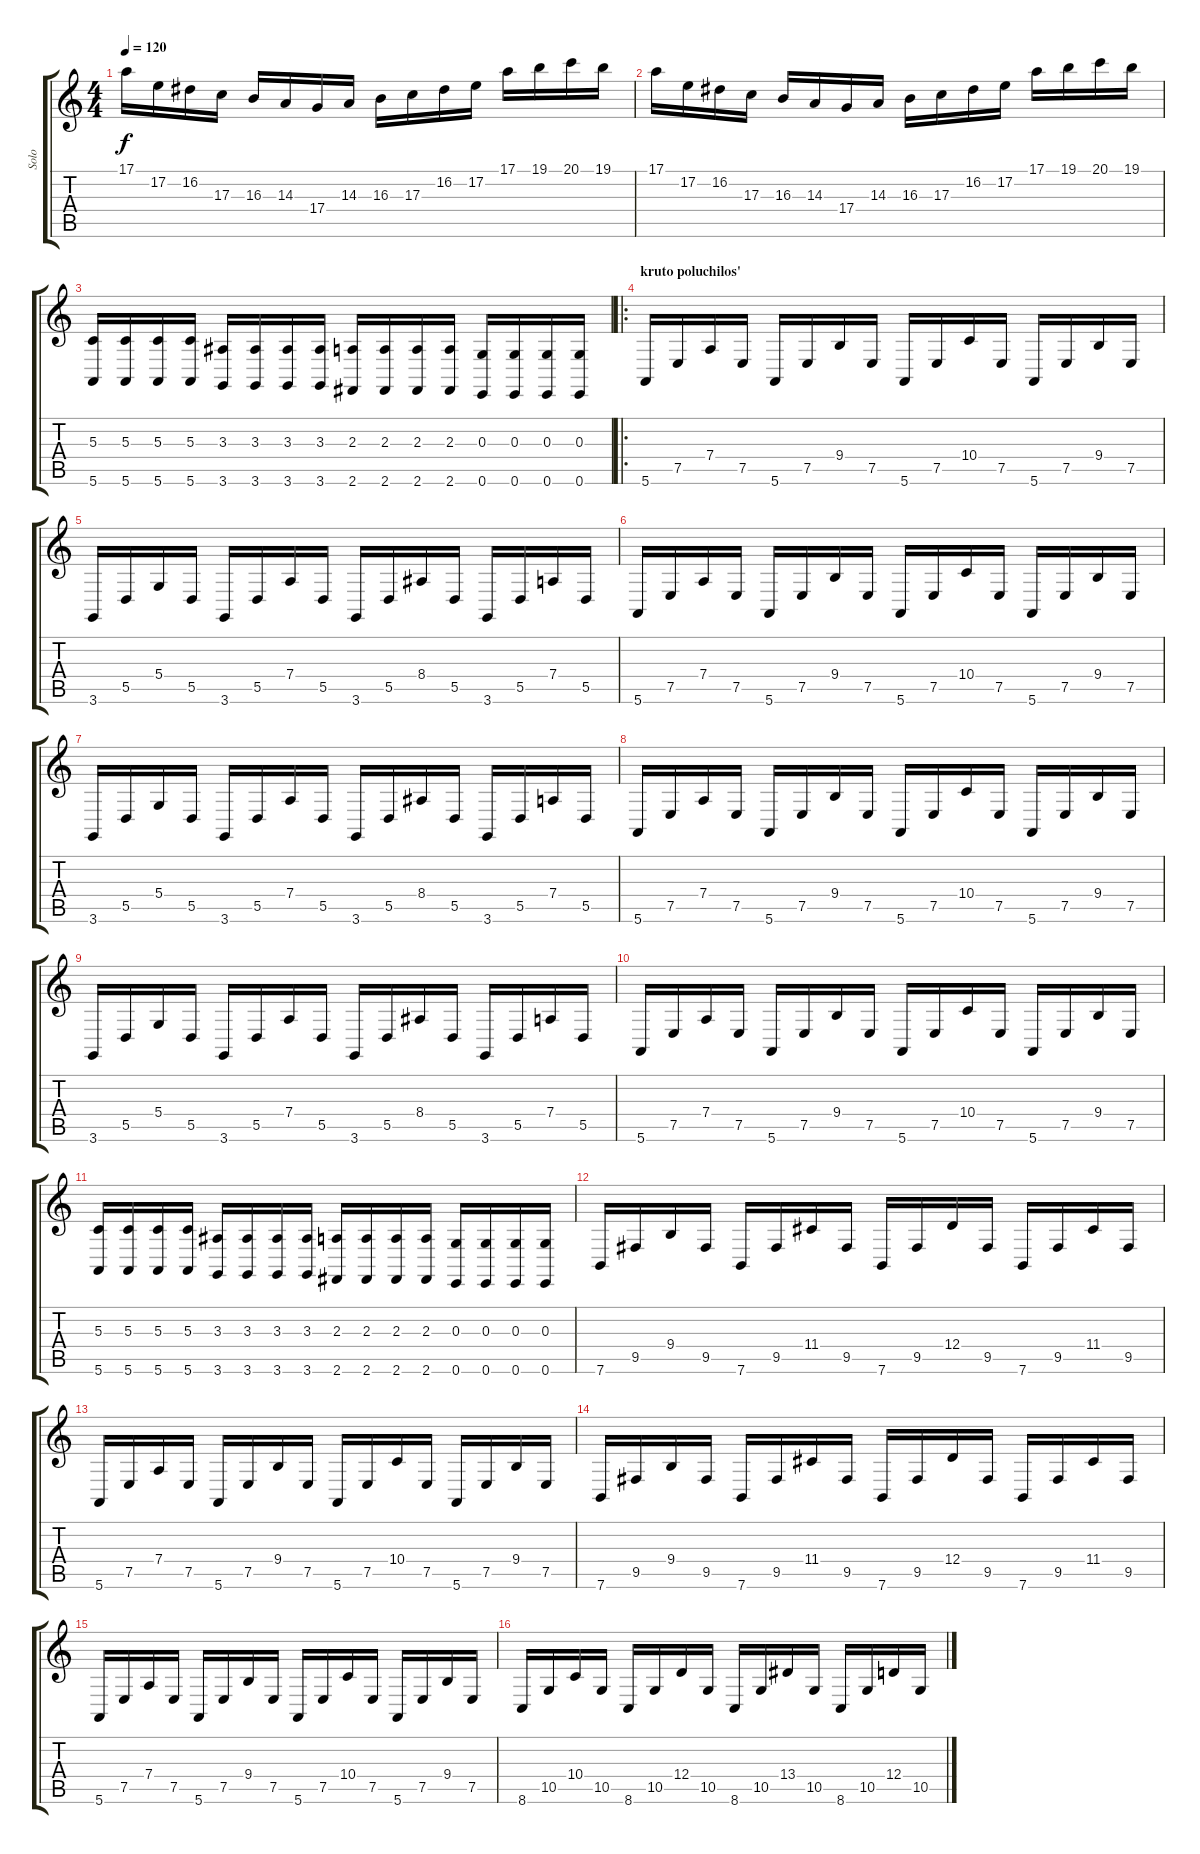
\track ("Solo" "Solo") {instrument lead8bassandlead}
\staff {score tabs}
\tuning (E4 B3 G3 D3 A2 E2) {hide}
\ts (4 4)
\tempo 120
\clef g2
\ks c
17.1.16{dy f} 17.2.16 16.2.16 17.3.16 16.3.16 14.3.16 17.4.16 14.3.16 16.3.16 17.3.16 16.2.16 17.2.16 17.1.16 19.1.16 20.1.16 19.1.16 |
17.1.16 17.2.16 16.2.16 17.3.16 16.3.16 14.3.16 17.4.16 14.3.16 16.3.16 17.3.16 16.2.16 17.2.16 17.1.16 19.1.16 20.1.16 19.1.16 |
(5.3 5.6).16 (5.3 5.6).16 (5.3 5.6).16 (5.3 5.6).16 (3.3 3.6).16 (3.3 3.6).16 (3.3 3.6).16 (3.3 3.6).16 (2.3 2.6).16 (2.3 2.6).16 (2.3 2.6).16 (2.3 2.6).16 (0.3 0.6).16 (0.3 0.6).16 (0.3 0.6).16 (0.3 0.6).16 |
\ro
\section ("" "kruto poluchilos'")
5.6.16 7.5.16 7.4.16 7.5.16 5.6.16 7.5.16 9.4.16 7.5.16 5.6.16 7.5.16 10.4.16 7.5.16 5.6.16 7.5.16 9.4.16 7.5.16 |
3.6.16 5.5.16 5.4.16 5.5.16 3.6.16 5.5.16 7.4.16 5.5.16 3.6.16 5.5.16 8.4.16 5.5.16 3.6.16 5.5.16 7.4.16 5.5.16 |
5.6.16 7.5.16 7.4.16 7.5.16 5.6.16 7.5.16 9.4.16 7.5.16 5.6.16 7.5.16 10.4.16 7.5.16 5.6.16 7.5.16 9.4.16 7.5.16 |
3.6.16 5.5.16 5.4.16 5.5.16 3.6.16 5.5.16 7.4.16 5.5.16 3.6.16 5.5.16 8.4.16 5.5.16 3.6.16 5.5.16 7.4.16 5.5.16 |
5.6.16 7.5.16 7.4.16 7.5.16 5.6.16 7.5.16 9.4.16 7.5.16 5.6.16 7.5.16 10.4.16 7.5.16 5.6.16 7.5.16 9.4.16 7.5.16 |
3.6.16 5.5.16 5.4.16 5.5.16 3.6.16 5.5.16 7.4.16 5.5.16 3.6.16 5.5.16 8.4.16 5.5.16 3.6.16 5.5.16 7.4.16 5.5.16 |
5.6.16 7.5.16 7.4.16 7.5.16 5.6.16 7.5.16 9.4.16 7.5.16 5.6.16 7.5.16 10.4.16 7.5.16 5.6.16 7.5.16 9.4.16 7.5.16 |
(5.3 5.6).16 (5.3 5.6).16 (5.3 5.6).16 (5.3 5.6).16 (3.3 3.6).16 (3.3 3.6).16 (3.3 3.6).16 (3.3 3.6).16 (2.3 2.6).16 (2.3 2.6).16 (2.3 2.6).16 (2.3 2.6).16 (0.3 0.6).16 (0.3 0.6).16 (0.3 0.6).16 (0.3 0.6).16 |
7.6.16 9.5.16 9.4.16 9.5.16 7.6.16 9.5.16 11.4.16 9.5.16 7.6.16 9.5.16 12.4.16 9.5.16 7.6.16 9.5.16 11.4.16 9.5.16 |
5.6.16 7.5.16 7.4.16 7.5.16 5.6.16 7.5.16 9.4.16 7.5.16 5.6.16 7.5.16 10.4.16 7.5.16 5.6.16 7.5.16 9.4.16 7.5.16 |
7.6.16 9.5.16 9.4.16 9.5.16 7.6.16 9.5.16 11.4.16 9.5.16 7.6.16 9.5.16 12.4.16 9.5.16 7.6.16 9.5.16 11.4.16 9.5.16 |
5.6.16 7.5.16 7.4.16 7.5.16 5.6.16 7.5.16 9.4.16 7.5.16 5.6.16 7.5.16 10.4.16 7.5.16 5.6.16 7.5.16 9.4.16 7.5.16 |
8.6.16 10.5.16 10.4.16 10.5.16 8.6.16 10.5.16 12.4.16 10.5.16 8.6.16 10.5.16 13.4.16 10.5.16 8.6.16 10.5.16 12.4.16 10.5.16
